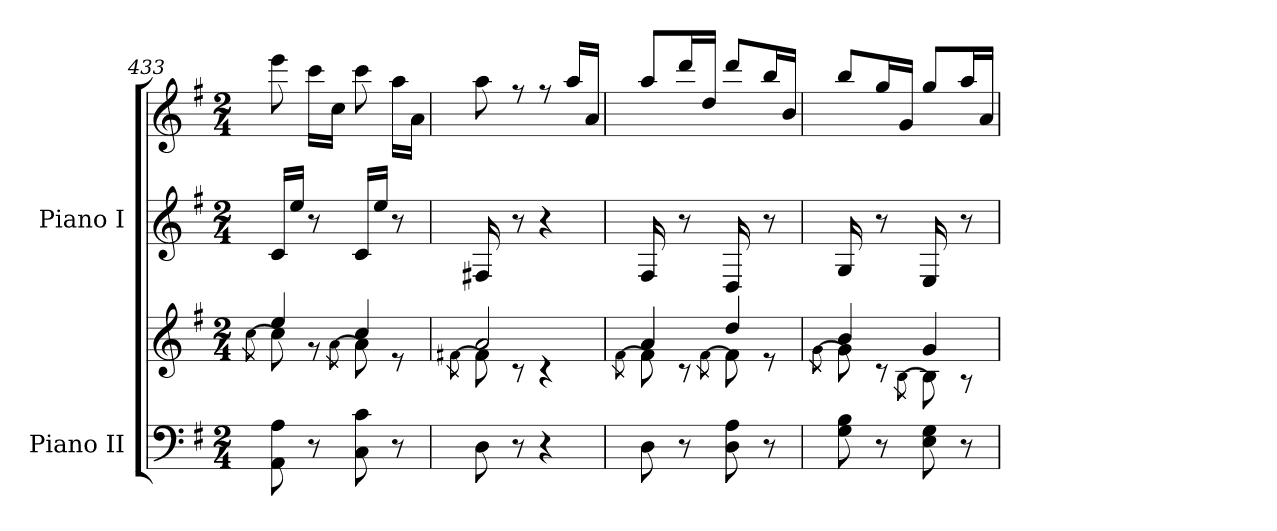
**kern	**kern	**kern	**kern
*part2	*part2	*part1	*part1
*staff4	*staff3	*staff2	*staff1
*I"Piano II	*	*I"Piano I	*
*I'Pno. II	*	*I'Pno. I	*
*clefF4	*clefG2	*clefG2	*clefG2
*k[f#]	*k[f#]	*k[f#]	*k[f#]
*M2/4	*M2/4	*M2/4	*M2/4
=433	=433	=433	=433
*	*^	*	*
.	.	[8qcc\	.	.
8AA!\ 8A!\	4ee!/	8cc!\]	16c/LL	8eee\
.	.	.	16ee/JJ	.
8r	.	8r	8r	16ccc\LL
.	.	.	.	16cc\JJ
.	.	[8qa\	.	.
8C!\ 8c!\	4cc!/	8a!\]	16c/LL	8ccc\
.	.	.	16ee/JJ	.
8r	.	8r	8r	16aa\LL
.	.	.	.	16a\JJ
=434	=434	=434	=434	=434
.	.	[8qf#X\	.	.
*	*	*	*clefF4	*
*	*	*	*	*^
8D!\	2a!/	8f#!\]	16F#X/LL	8aa\	16ryy
.	.	.	16ryy	.	16a\JJ
8r	.	8r	8r	8rff	4.ryy
4r	.	4r	4r	8rff	.
.	.	.	.	16aa/LL	.
.	.	.	.	16a/JJ	.
!!LO:PB:g=z	!!
=435	=435	=435	=435	=435	=435
.	.	[8qf#\	.	.	.
8D!\	4a!/	8f#!\]	16F#/LL	8aa/L	16ryy
.	.	.	16ryy	.	16a\JJ
8r	.	8r	8r	16ddd/L	8.ryy
.	.	.	.	16dd/JJ	.
.	.	[8qf#\	.	.	.
8D!\ 8A!\	4dd!/	8f#!\]	16D/LL	8ddd/L	.
.	.	.	16ryy	.	16f#\JJ
8r	.	8r	8r	16bb/L	8ryy
.	.	.	.	16b/JJ	.
=436	=436	=436	=436	=436	=436
.	.	[8qg\	.	.	.
8G!\ 8B!\	4b!/	8g!\]	16G/LL	8bb/L	16ryy
.	.	.	16ryy	.	16b\JJ
8r	.	8r	8r	16gg/L	8.ryy
.	.	.	.	16g/JJ	.
.	.	[8qB\	.	.	.
8E!\ 8G!\	4g!/	8B!\]	16E/LL	8gg/L	.
.	.	.	16ryy	.	16g\JJ
8r	.	8r	8r	16aa/L	8ryy
.	.	.	.	16a/JJ	.
*	*v	*v	*	*v	*v
=	=	=	=
*-	*-	*-	*-
